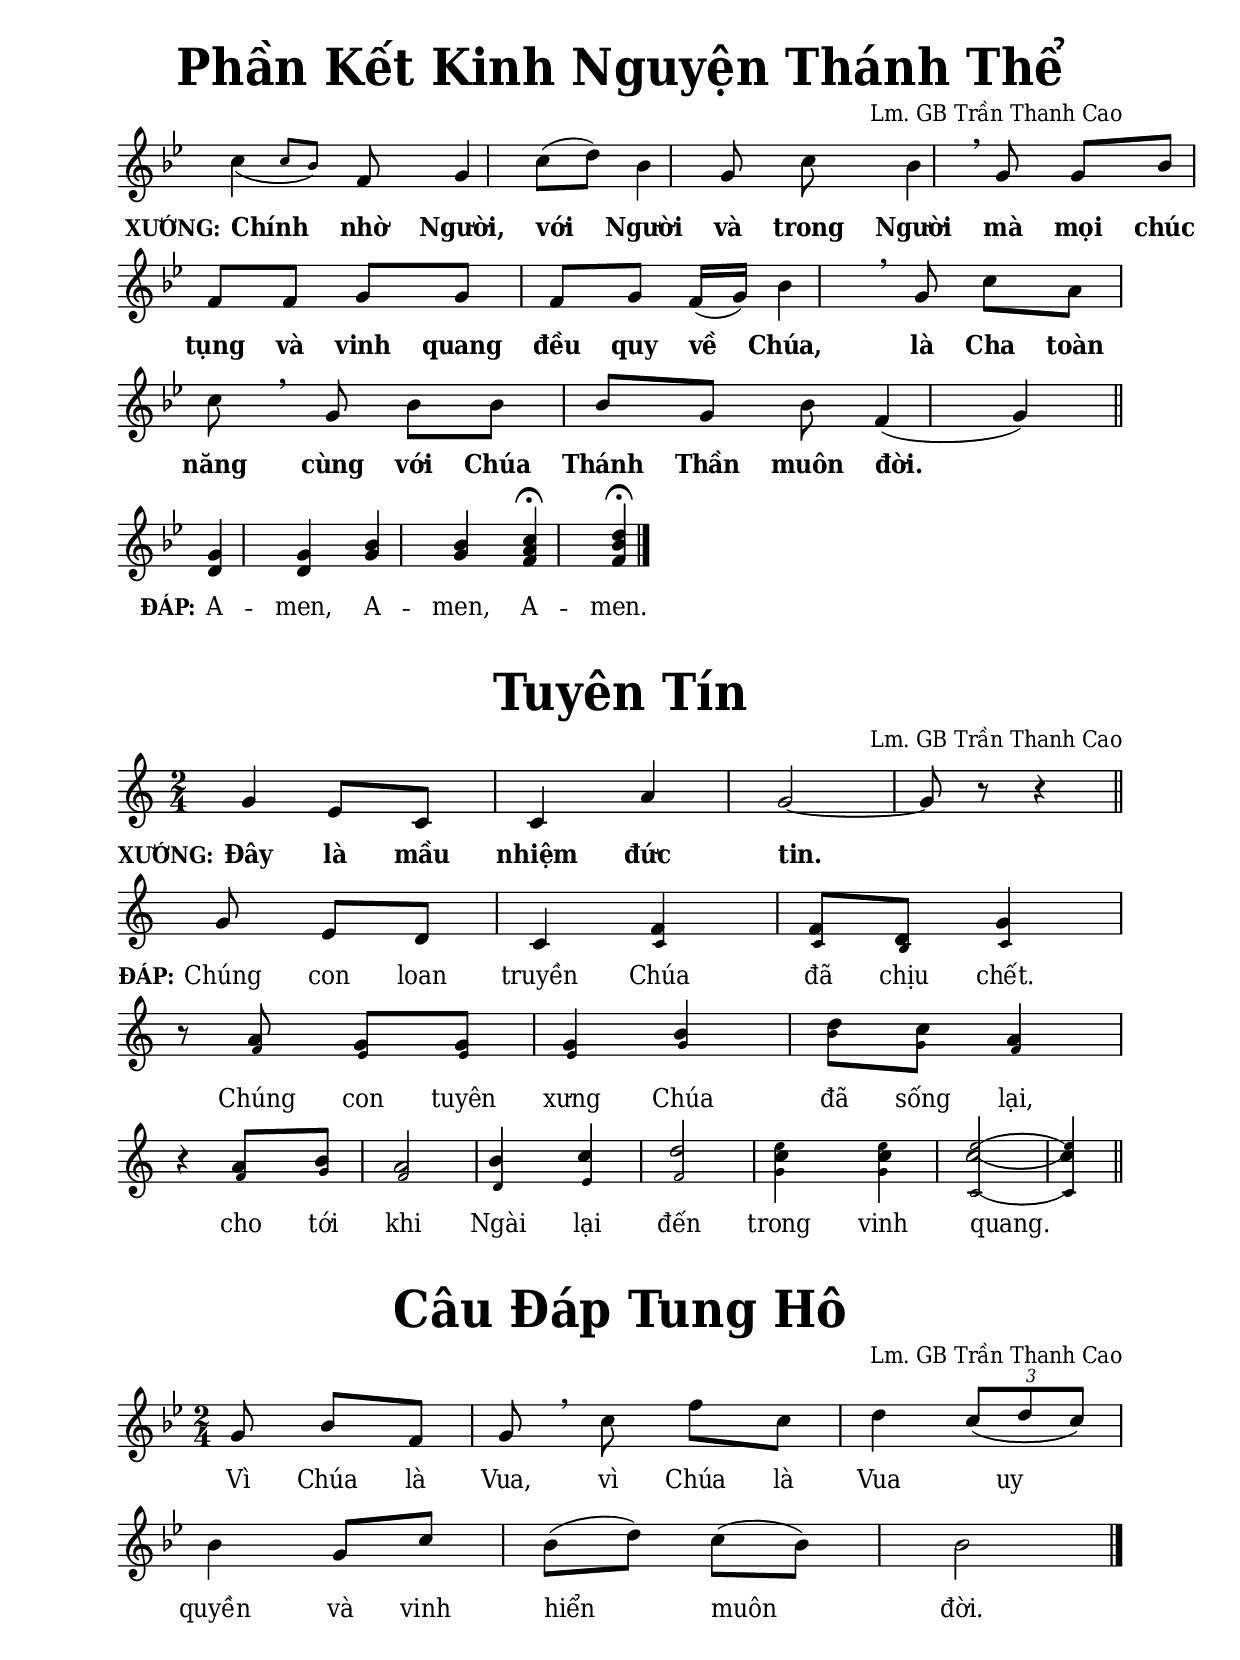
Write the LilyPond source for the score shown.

% Cài đặt chung
\version "2.22.1"
\include "english.ly"

\header {
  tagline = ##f
}

% Nhạc phiên khúc
nhacKinhNguyenThanhThe = \relative c'' {
  \afterGrace c4 _({c8 [bf])} f g4 c8 ([d]) bf4 g8 c bf4 \breathe
  g8 g bf f f g g f g f16 ([g]) bf4 \breathe
  g8 c a c \breathe
  g bf bf bf g bf f4 (g) \bar "||" \break
  
  <g d>4 <g d>
  <bf g> <bf g>
  <c a f> \fermata <d bf f> \fermata
  \bar "|."
}

% Lời phiên khúc
loiKinhNguyenThanhThe = \lyricmode {
  \override LyricText.font-series = #'bold
  \set stanza = \markup { "XƯỚNG:" }
  Chính nhờ Người, với Người và trong Người
  mà mọi chúc tụng và vinh quang đều quy về Chúa,
  là Cha toàn năng cùng với Chúa Thánh Thần muôn đời.

  \override LyricText.font-series = #'normal
  \set stanza = \markup { "ĐÁP:" }

  \set stanza = \markup { "ĐÁP:" }
  \override LyricHyphen.minimum-distance = #5
  A -- men, A -- men, A -- men.
}

% Nhạc Tuyen tin
notPhu = \tweak font-size #-3 \etc
nhacTuyenTin = \relative c'' {
  % Xướng
  g4 e8 c |
  c4 a' |
  g2 ~ |
  g8 r r4 \bar "||" \break
  
  % Đáp
  \partial 4. g8 e d |
  c4 <f \notPhu c> |
  <f \notPhu c>8 <d \notPhu b> <g \notPhu c,>4 |
  r8 <a \notPhu f> <g \notPhu e> <g \notPhu e> |
  <g \notPhu e>4 <b \notPhu g> |
  <d \notPhu b>8 <c \notPhu g> <a \notPhu f>4 |
  r <a \notPhu f>8 <b \notPhu g> |
  <a \notPhu f>2 |
  <b \notPhu d,>4 <c \notPhu e,> |
  <d \notPhu f,>2 |
  
  <c \notPhu e \notPhu g,>4
  <c \notPhu e \notPhu g,>
  <c \=1( \notPhu e \=2^( \notPhu c,\=3_(>2 |
  <c \=1) \notPhu e \=2) \notPhu c,\=3)>4
  \bar "||"
}

% Lời Tuyên tín
loiTuyenTin = \lyricmode {
  \override LyricText.font-series = #'bold
  \set stanza = \markup { "XƯỚNG:" }
  Đây là mầu nhiệm đức tin.

  \override LyricText.font-series = #'normal
  \set stanza = \markup { "ĐÁP:" }
  Chúng con loan truyền Chúa đã chịu chết.
  Chúng con tuyên xưng Chúa đã sống lại,
  cho tới khi Ngài lại đến trong vinh quang.
}

% Câu đáp tung hô
nhacCauDapTungHo = \relative c'' {
  \partial 4. g8 bf f |
  g \breathe c f c |
  d4 \tuplet 3/2 { \stemUp c8 (d c) \stemNeutral } |
  bf4 g8 c |
  bf (d) c (bf) |
  bf2 \bar "|."
}

% Lời phiên khúc
loiCauDapTungHo = \lyricmode {
  Vì Chúa là Vua, vì Chúa là Vua "    uy" quyền và vinh hiển muôn đời.
}


% Dàn trang
\paper {
  #(set-paper-size "a4")
  top-margin = 15\mm
  bottom-margin = 10\mm
  left-margin = 20\mm
  right-margin = 20\mm
  indent = #0
  #(define fonts
    (make-pango-font-tree
      "Deja Vu Serif Condensed"
      "Deja Vu Serif Condensed"
      "Deja Vu Serif Condensed"
      (/ 20 20)))
  page-count = #1
  print-all-headers = ##t
  system-system-spacing = #'((basic-distance . 11.5)
                             (minimum-distance . 11.5)
                             (padding . 1))
  score-system-spacing = #'((basic-distance . 11.5)
                             (minimum-distance . 11.5)
                             (padding . 1))
}

\book {
  % Phần kêt Kinh Nguyện Thánh Thể
  \score {
    \new ChoirStaff <<
      \new Staff = phienKhuc
        <<
        \new Voice = beSop {
          \key bf \major \time 2/4 \nhacKinhNguyenThanhThe
        }
      >>
      \new Lyrics \with {
          \override VerticalAxisGroup.
            nonstaff-relatedstaff-spacing.padding = #1.2
          \override VerticalAxisGroup.
            nonstaff-unrelatedstaff-spacing.padding = #1
        }
        \lyricsto beSop \loiKinhNguyenThanhThe
    >>
    \header {
      title = \markup { \fontsize #3 "Phần Kết Kinh Nguyện Thánh Thể" }
      poet = " "
      composer = "Lm. GB Trần Thanh Cao"
      %arranger = " "
    }
    \layout {
      \override Staff.TimeSignature.transparent = ##t
      %\override Lyrics.LyricText.font-size = #+2
      \override Lyrics.LyricSpace.minimum-distance = #3
      \override Score.BarNumber.break-visibility = ##(#f #f #f)
      \override Score.SpacingSpanner.uniform-stretching = ##t
      \set Score.barAlways = ##t
      \set Score.defaultBarType = ""
      ragged-last = ##t
    } 
  }

  \markup { \vspace #1 }
  
  % Tuyen Tin
  \score {
    \new ChoirStaff <<
      \new Staff
        <<
        \new Voice = beSop {
          \key c \major \time 2/4 \nhacTuyenTin
        }
      >>
      \new Lyrics \with {
          \override VerticalAxisGroup.
            nonstaff-relatedstaff-spacing.padding = #1.2
          \override VerticalAxisGroup.
            nonstaff-unrelatedstaff-spacing.padding = #1
        }
        \lyricsto beSop \loiTuyenTin
    >>
    \header {
      title = \markup { \fontsize #3 "Tuyên Tín" }
      poet = " "
      composer = "Lm. GB Trần Thanh Cao"
      %arranger = " "
    }
    \layout {
      %\override Lyrics.LyricText.font-size = #+2
      \override Lyrics.LyricSpace.minimum-distance = #4.5
      \override Score.BarNumber.break-visibility = ##(#f #f #f)
      \override Score.SpacingSpanner.uniform-stretching = ##t
    } 
  }

  \markup { \vspace #1 }
  
  % Tuyen Tin
  \score {
    \new ChoirStaff <<
      \new Staff
        <<
        \new Voice = beSop {
          \key bf \major \time 2/4 \nhacCauDapTungHo
        }
      >>
      \new Lyrics \with {
          \override VerticalAxisGroup.
            nonstaff-relatedstaff-spacing.padding = #1.7
          \override VerticalAxisGroup.
            nonstaff-unrelatedstaff-spacing.padding = #1
        }
        \lyricsto beSop \loiCauDapTungHo
    >>
    \header {
      title = \markup { \fontsize #3 "Câu Đáp Tung Hô" }
      poet = " "
      composer = "Lm. GB Trần Thanh Cao"
      %arranger = " "
    }
    \layout {
      %\override Lyrics.LyricText.font-size = #+2
      \override Lyrics.LyricSpace.minimum-distance = #4.5
      \override Score.BarNumber.break-visibility = ##(#f #f #f)
      \override Score.SpacingSpanner.uniform-stretching = ##t
    } 
  }
}
